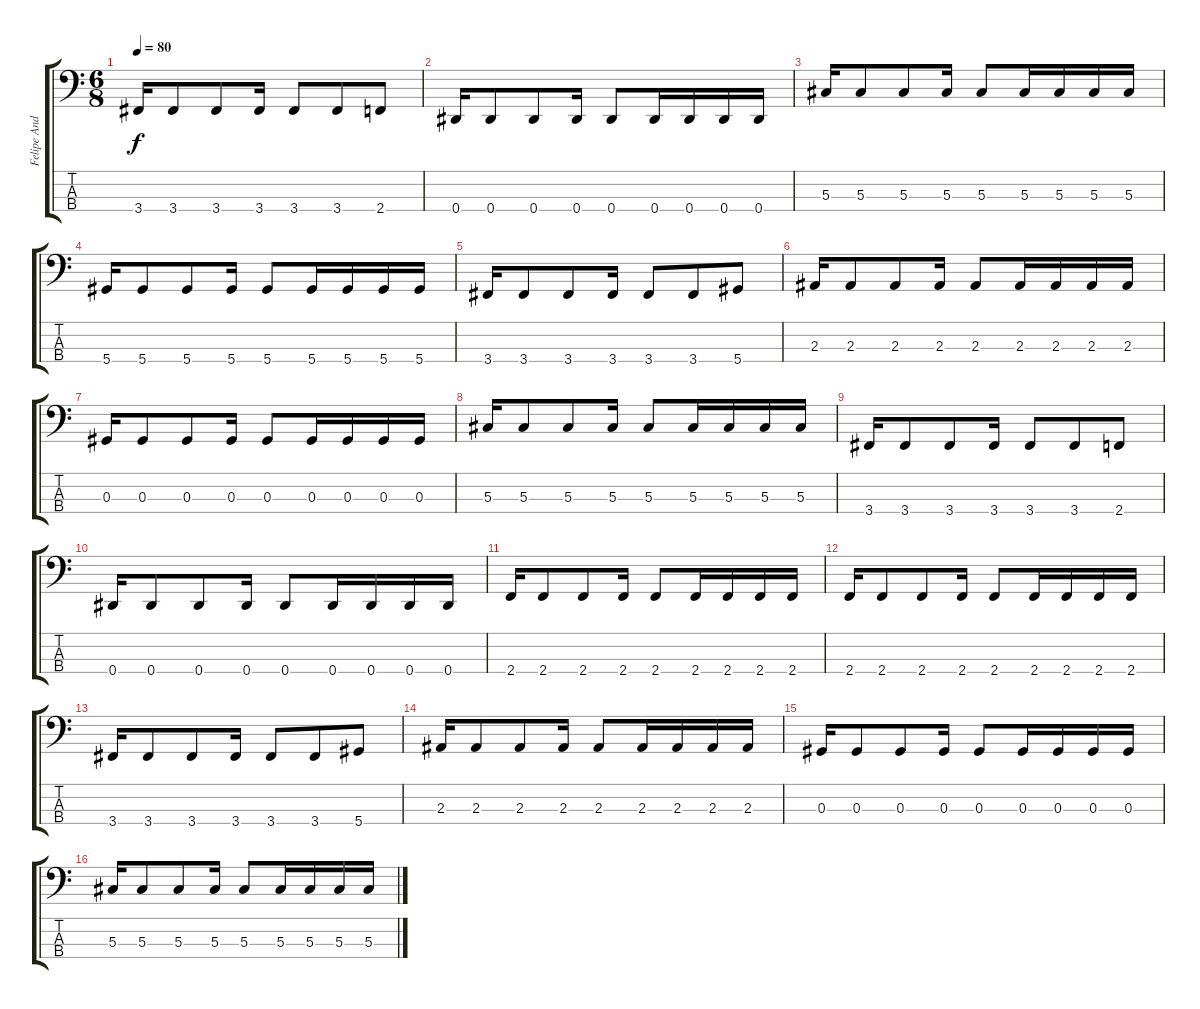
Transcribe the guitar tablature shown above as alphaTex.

\track ("Felipe Andreoli" "Felipe And") {instrument electricbassfinger}
\staff {score tabs}
\tuning (Gb2 Db2 Ab1 Eb1) {hide}
\ts (6 8)
\tempo 80
\clef f4
\ks c
3.4.16{dy f} 3.4.8 3.4.8 3.4.16 3.4.8 3.4.8 2.4.8 |
0.4.16 0.4.8 0.4.8 0.4.16 0.4.8 0.4.16 0.4.16 0.4.16 0.4.16 |
5.3.16 5.3.8 5.3.8 5.3.16 5.3.8 5.3.16 5.3.16 5.3.16 5.3.16 |
5.4.16 5.4.8 5.4.8 5.4.16 5.4.8 5.4.16 5.4.16 5.4.16 5.4.16 |
3.4.16 3.4.8 3.4.8 3.4.16 3.4.8 3.4.8 5.4.8 |
2.3.16 2.3.8 2.3.8 2.3.16 2.3.8 2.3.16 2.3.16 2.3.16 2.3.16 |
0.3.16 0.3.8 0.3.8 0.3.16 0.3.8 0.3.16 0.3.16 0.3.16 0.3.16 |
5.3.16 5.3.8 5.3.8 5.3.16 5.3.8 5.3.16 5.3.16 5.3.16 5.3.16 |
3.4.16 3.4.8 3.4.8 3.4.16 3.4.8 3.4.8 2.4.8 |
0.4.16 0.4.8 0.4.8 0.4.16 0.4.8 0.4.16 0.4.16 0.4.16 0.4.16 |
2.4.16 2.4.8 2.4.8 2.4.16 2.4.8 2.4.16 2.4.16 2.4.16 2.4.16 |
2.4.16 2.4.8 2.4.8 2.4.16 2.4.8 2.4.16 2.4.16 2.4.16 2.4.16 |
3.4.16 3.4.8 3.4.8 3.4.16 3.4.8 3.4.8 5.4.8 |
2.3.16 2.3.8 2.3.8 2.3.16 2.3.8 2.3.16 2.3.16 2.3.16 2.3.16 |
0.3.16 0.3.8 0.3.8 0.3.16 0.3.8 0.3.16 0.3.16 0.3.16 0.3.16 |
5.3.16 5.3.8 5.3.8 5.3.16 5.3.8 5.3.16 5.3.16 5.3.16 5.3.16
